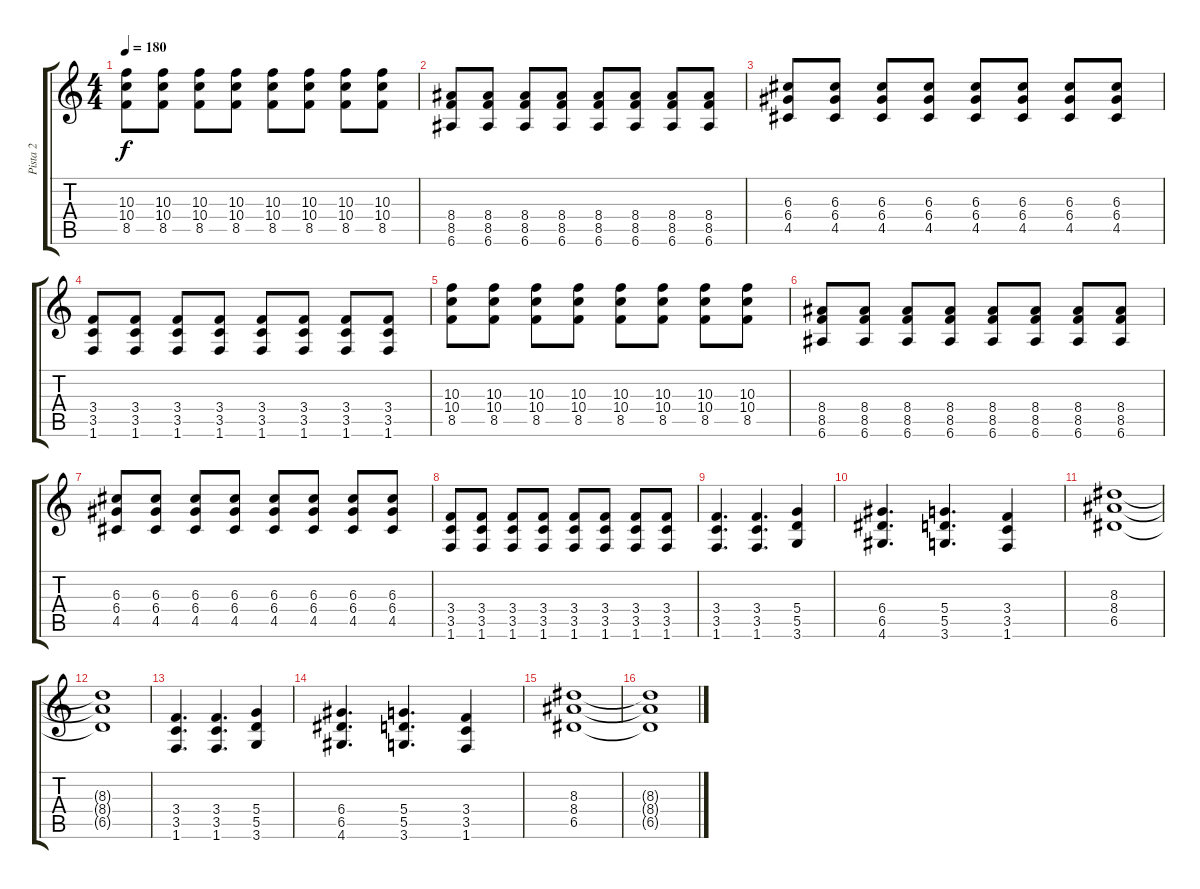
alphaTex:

\track ("Pista 2" "Pista 2") {instrument distortionguitar}
\staff {score tabs}
\tuning (E4 B3 G3 D3 A2 E2) {hide}
\ts (4 4)
\tempo 180
\clef g2
\ks c
(10.3 10.4 8.5).8{dy f volume 9} (10.3 10.4 8.5).8 (10.3 10.4 8.5).8 (10.3 10.4 8.5).8 (10.3 10.4 8.5).8 (10.3 10.4 8.5).8 (10.3 10.4 8.5).8 (10.3 10.4 8.5).8 |
(8.4 8.5 6.6).8 (8.4 8.5 6.6).8 (8.4 8.5 6.6).8 (8.4 8.5 6.6).8 (8.4 8.5 6.6).8 (8.4 8.5 6.6).8 (8.4 8.5 6.6).8 (8.4 8.5 6.6).8 |
(6.3 6.4 4.5).8 (6.3 6.4 4.5).8 (6.3 6.4 4.5).8 (6.3 6.4 4.5).8 (6.3 6.4 4.5).8 (6.3 6.4 4.5).8 (6.3 6.4 4.5).8 (6.3 6.4 4.5).8 |
(3.4 3.5 1.6).8 (3.4 3.5 1.6).8 (3.4 3.5 1.6).8 (3.4 3.5 1.6).8 (3.4 3.5 1.6).8 (3.4 3.5 1.6).8 (3.4 3.5 1.6).8 (3.4 3.5 1.6).8 |
(10.3 10.4 8.5).8 (10.3 10.4 8.5).8 (10.3 10.4 8.5).8 (10.3 10.4 8.5).8 (10.3 10.4 8.5).8 (10.3 10.4 8.5).8 (10.3 10.4 8.5).8 (10.3 10.4 8.5).8 |
(8.4 8.5 6.6).8 (8.4 8.5 6.6).8 (8.4 8.5 6.6).8 (8.4 8.5 6.6).8 (8.4 8.5 6.6).8 (8.4 8.5 6.6).8 (8.4 8.5 6.6).8 (8.4 8.5 6.6).8 |
(6.3 6.4 4.5).8 (6.3 6.4 4.5).8 (6.3 6.4 4.5).8 (6.3 6.4 4.5).8 (6.3 6.4 4.5).8 (6.3 6.4 4.5).8 (6.3 6.4 4.5).8 (6.3 6.4 4.5).8 |
(3.4 3.5 1.6).8 (3.4 3.5 1.6).8 (3.4 3.5 1.6).8 (3.4 3.5 1.6).8 (3.4 3.5 1.6).8 (3.4 3.5 1.6).8 (3.4 3.5 1.6).8 (3.4 3.5 1.6).8 |
(3.4 3.5 1.6).4{d} (3.4 3.5 1.6).4{d} (5.4 5.5 3.6).4 |
(6.4 6.5 4.6).4{d} (5.4 5.5 3.6).4{d} (3.4 3.5 1.6).4 |
(8.3 8.4 6.5).1 |
(8.3{t} 8.4{t} 6.5{t}).1 |
(3.4 3.5 1.6).4{d} (3.4 3.5 1.6).4{d} (5.4 5.5 3.6).4 |
(6.4 6.5 4.6).4{d} (5.4 5.5 3.6).4{d} (3.4 3.5 1.6).4 |
(8.3 8.4 6.5).1 |
(8.3{t} 8.4{t} 6.5{t}).1
